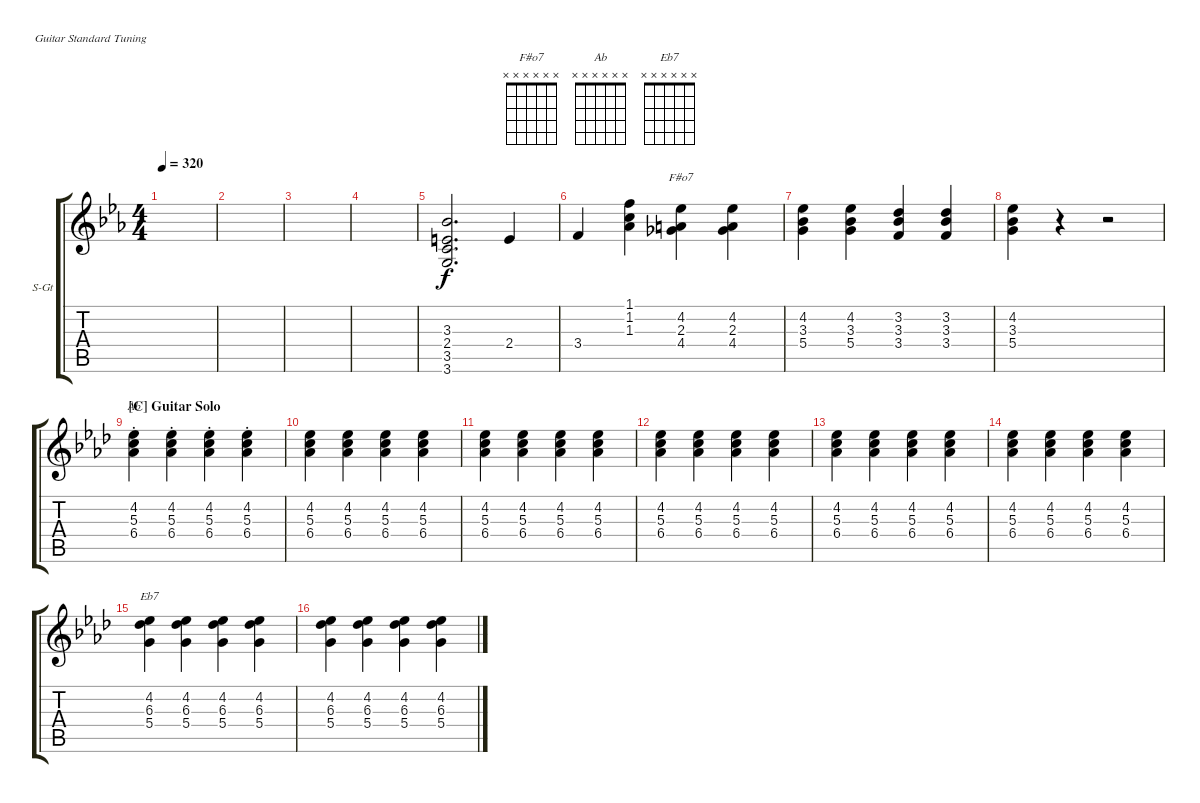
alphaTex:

\bracketExtendMode groupsimilarinstruments
\firstSystemTrackNameOrientation horizontal
\otherSystemsTrackNameOrientation horizontal
\track ("(accoustic)" "S-Gt") {instrument acousticgrandpiano}
\staff {score tabs}
\tuning (E4 B3 G3 D3 A2 E2)
\displaytranspose 12
\chord ("F#o7" x x x x x x)
\chord ("Ab" x x x x x x)
\chord ("Eb7" x x x x x x)
\ts (4 4)
\tempo 320
\clef g2
\ks cminor
|
|
|
|
(3.3 2.4 3.5 3.6).2{d} 2.4.4 |
3.4.4 (1.1 1.2 1.3).4 (4.2 2.3 4.4).4{ch "F#o7"} (4.2 2.3 4.4).4 |
(4.2 3.3 5.4).4 (4.2 3.3 5.4).4 (3.2 3.3 3.4).4 (3.2 3.3 3.4).4 |
(4.2 3.3 5.4).4 r.4 r.2 |
\section ("C" "Guitar Solo")
\ks fminor
(4.2{st} 5.3{st} 6.4{st}).4{ch "Ab"} (4.2{st} 5.3{st} 6.4{st}).4 (4.2{st} 5.3{st} 6.4{st}).4 (4.2{st} 5.3{st} 6.4{st}).4 |
(4.2 5.3 6.4).4 (4.2 5.3 6.4).4 (4.2 5.3 6.4).4 (4.2 5.3 6.4).4 |
(4.2 5.3 6.4).4 (4.2 5.3 6.4).4 (4.2 5.3 6.4).4 (4.2 5.3 6.4).4 |
(4.2 5.3 6.4).4 (4.2 5.3 6.4).4 (4.2 5.3 6.4).4 (4.2 5.3 6.4).4 |
(4.2 5.3 6.4).4 (4.2 5.3 6.4).4 (4.2 5.3 6.4).4 (4.2 5.3 6.4).4 |
(4.2 5.3 6.4).4 (4.2 5.3 6.4).4 (4.2 5.3 6.4).4 (4.2 5.3 6.4).4 |
(4.2 6.3 5.4).4{ch "Eb7"} (4.2 6.3 5.4).4 (4.2 6.3 5.4).4 (4.2 6.3 5.4).4 |
(4.2 6.3 5.4).4 (4.2 6.3 5.4).4 (4.2 6.3 5.4).4 (4.2 6.3 5.4).4
